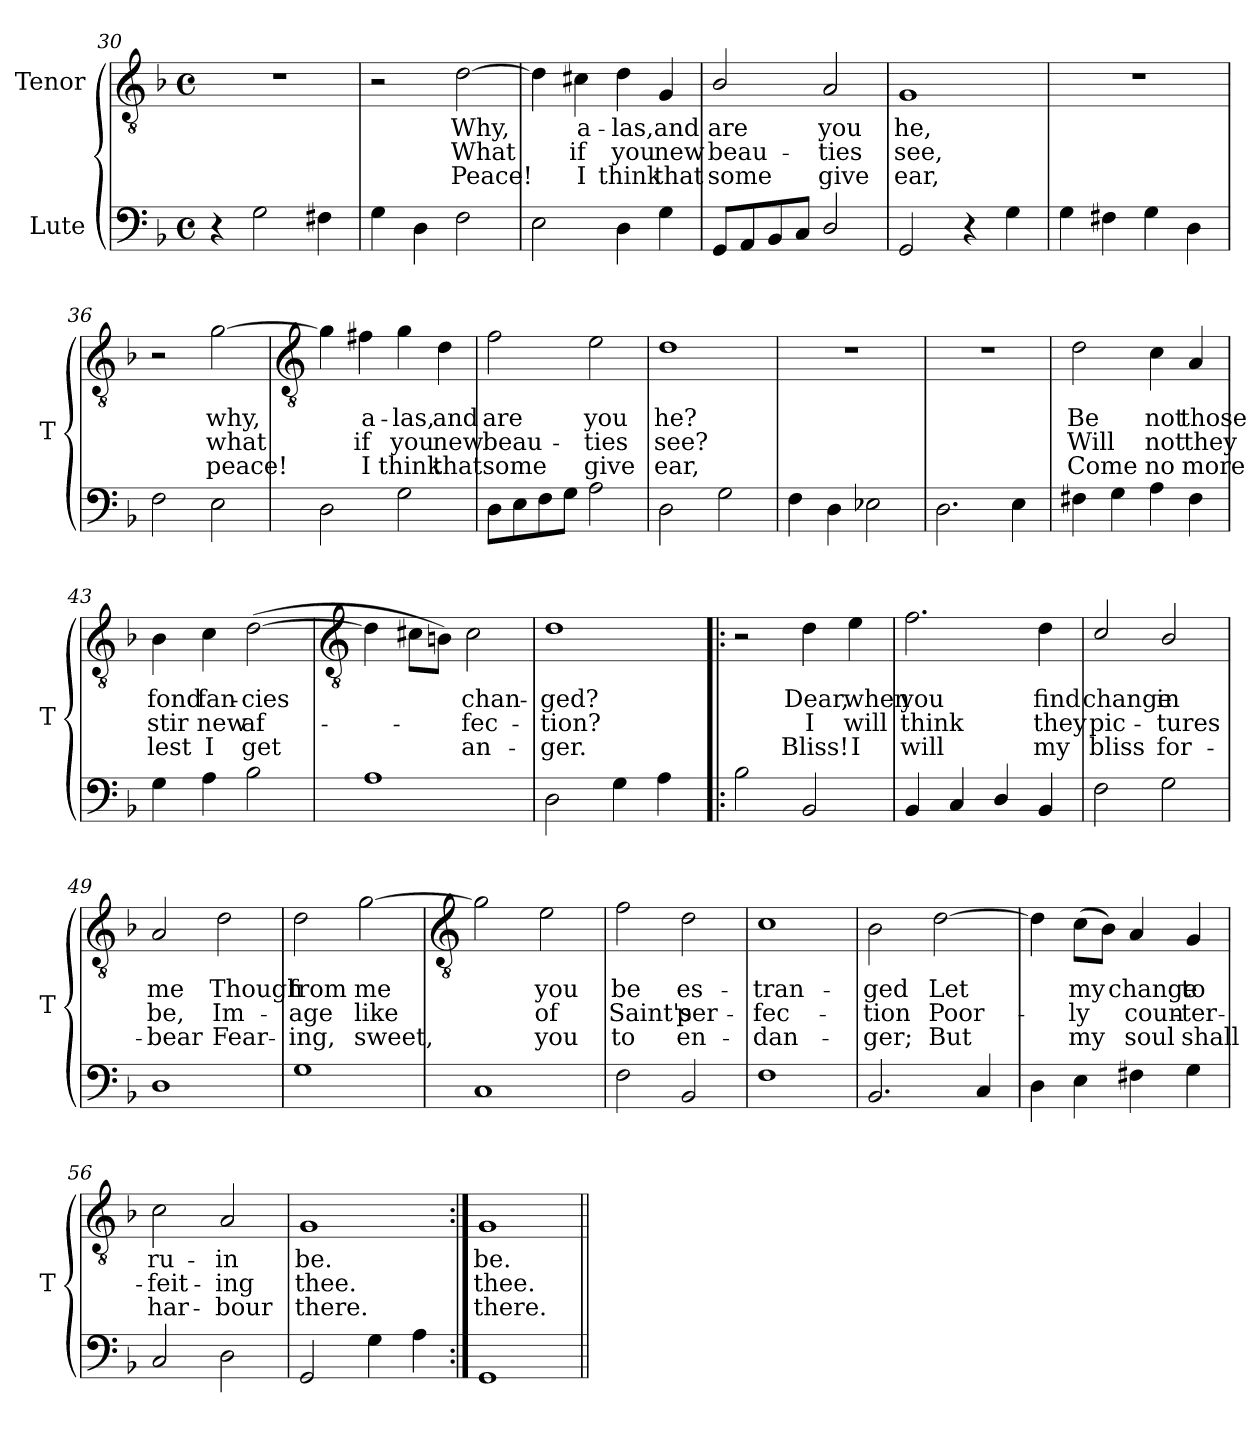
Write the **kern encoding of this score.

**kern	**kern	**text	**text	**text
*part2	*part1	*part1	*part1	*part1
*staff2	*staff1	*staff1	*staff1	*staff1
*I"Lute	*I"Tenor	*	*	*
*	*I'T	*	*	*
!!LO:LB:g=z
*clefF4	*clefGv2	*	*	*
*k[b-]	*k[b-]	*	*	*
*F:	*F:	*	*	*
*M4/4	*M4/4	*	*	*
*met(c)	*met(c)	*	*	*
=30	=30	=30	=30	=30
4r	1r	.	.	.
2G	.	.	.	.
4F#X	.	.	.	.
=31	=31	=31	=31	=31
4G	2r	.	.	.
4D	.	.	.	.
!	!	!LO:LY:b	!LO:LY:b	!LO:LY:b
2F	[2d	Why,	What	Peace!
=32	=32	=32	=32	=32
2E	4d]	.	.	.
!	!	!LO:LY:b	!LO:LY:b	!LO:LY:b
.	4c#X	a-	-if	I
!	!	!LO:LY:b	!LO:LY:b	!LO:LY:b
4D	4d	las,	you	think
!	!	!LO:LY:b	!LO:LY:b	!LO:LY:b
4G	4G	and	new	that
=33	=33	=33	=33	=33
!	!	!LO:LY:b	!LO:LY:b	!LO:LY:b
8GGL	2B-/	are	beau-	-some
8AA	.	.	.	.
8BB-	.	.	.	.
8CJ	.	.	.	.
!	!	!LO:LY:b	!LO:LY:b	!LO:LY:b
2D/	2A	you	ties	give
=34	=34	=34	=34	=34
!	!	!LO:LY:b	!LO:LY:b	!LO:LY:b
2GG	1G	he,	see,	ear,
4r	.	.	.	.
4G	.	.	.	.
=35	=35	=35	=35	=35
4G	1r	.	.	.
4F#X	.	.	.	.
4G	.	.	.	.
4D	.	.	.	.
=36	=36	=36	=36	=36
2F	2r	.	.	.
!	!	!LO:LY:b	!LO:LY:b	!LO:LY:b
2E	[2g	why,	what	peace!
!!LO:LB:g=z
=37	=37	=37	=37	=37
*	*clefGv2	*	*	*
2D	4g]	.	.	.
!	!	!LO:LY:b	!LO:LY:b	!LO:LY:b
.	4f#X	a-	-if	I
!	!	!LO:LY:b	!LO:LY:b	!LO:LY:b
2G	4g	las,	you	think
!	!	!LO:LY:b	!LO:LY:b	!LO:LY:b
.	4d	and	new	that
=38	=38	=38	=38	=38
!	!	!LO:LY:b	!LO:LY:b	!LO:LY:b
8DL	2f	are	beau-	-some
8E	.	.	.	.
8F	.	.	.	.
8GJ	.	.	.	.
!	!	!LO:LY:b	!LO:LY:b	!LO:LY:b
2A	2e	you	ties	give
=39	=39	=39	=39	=39
!	!	!LO:LY:b	!LO:LY:b	!LO:LY:b
2D	1d	he?	see?	ear,
2G	.	.	.	.
=40	=40	=40	=40	=40
4F	1r	.	.	.
4D	.	.	.	.
2E-X	.	.	.	.
=41	=41	=41	=41	=41
2.D	1r	.	.	.
4E	.	.	.	.
=42	=42	=42	=42	=42
!	!	!LO:LY:b	!LO:LY:b	!LO:LY:b
4F#X	2d	Be	Will	Come
4G	.	.	.	.
!	!	!LO:LY:b	!LO:LY:b	!LO:LY:b
4A	4c	not	not	no
!	!	!LO:LY:b	!LO:LY:b	!LO:LY:b
4F#	4A	those	they	more
=43	=43	=43	=43	=43
!	!	!LO:LY:b	!LO:LY:b	!LO:LY:b
4G	4B-	fond	stir	lest
!	!	!LO:LY:b	!LO:LY:b	!LO:LY:b
4A	4c	fan-	-new	I
!	!	!LO:LY:b	!LO:LY:b	!LO:LY:b
2B-	(>[2d	cies	af-	get
!!LO:LB:g=z
=44	=44	=44	=44	=44
*	*clefGv2	*	*	*
1A	4d]	.	.	.
.	8c#XL	.	.	.
.	8BnJ)	.	.	.
!	!	!LO:LY:b	!LO:LY:b	!LO:LY:b
.	2c#	chan-	-fec-	-an-
=45	=45	=45	=45	=45
!	!	!LO:LY:b	!LO:LY:b	!LO:LY:b
2D	1d	-ged?	tion?	ger.
4G	.	.	.	.
4A	.	.	.	.
=46!|:	=46!|:	=46!|:	=46!|:	=46!|:
2B-	2r	.	.	.
!	!	!LO:LY:b	!LO:LY:b	!LO:LY:b
2BB-	4d	Dear,	I	Bliss!
!	!	!LO:LY:b	!LO:LY:b	!LO:LY:b
.	4e	when	will	I
=47	=47	=47	=47	=47
!	!	!LO:LY:b	!LO:LY:b	!LO:LY:b
4BB-	2.f	you	think	will
4C	.	.	.	.
4D/	.	.	.	.
!	!	!LO:LY:b	!LO:LY:b	!LO:LY:b
4BB-	4d	find	they	my
=48	=48	=48	=48	=48
!	!	!LO:LY:b	!LO:LY:b	!LO:LY:b
2F	2c/	change	pic-	-bliss
!	!	!LO:LY:b	!LO:LY:b	!LO:LY:b
2G	2B-/	in	tures	for-
=49	=49	=49	=49	=49
!	!	!LO:LY:b	!LO:LY:b	!LO:LY:b
1D	2A	-me	be,	bear
!	!	!LO:LY:b	!LO:LY:b	!LO:LY:b
.	2d	Though	Im-	-Fear-
=50	=50	=50	=50	=50
!	!	!LO:LY:b	!LO:LY:b	!LO:LY:b
1G	2d	-from	age	ing,
!	!	!LO:LY:b	!LO:LY:b	!LO:LY:b
.	[2g	me	like	sweet,
!!LO:LB:g=z
=51	=51	=51	=51	=51
*	*clefGv2	*	*	*
1C	2g]	.	.	.
!	!	!LO:LY:b	!LO:LY:b	!LO:LY:b
.	2e	you	of	you
=52	=52	=52	=52	=52
!	!	!LO:LY:b	!LO:LY:b	!LO:LY:b
2F	2f	be	Saint's	to
!	!	!LO:LY:b	!LO:LY:b	!LO:LY:b
2BB-	2d	es-	-per-	-en-
=53	=53	=53	=53	=53
!	!	!LO:LY:b	!LO:LY:b	!LO:LY:b
1F	1c	-tran-	-fec-	-dan-
=54	=54	=54	=54	=54
!	!	!LO:LY:b	!LO:LY:b	!LO:LY:b
2.BB-	2B-	-ged	tion	ger;
!	!	!LO:LY:b	!LO:LY:b	!LO:LY:b
.	[2d	Let	Poor-	-But
4C	.	.	.	.
=55	=55	=55	=55	=55
4D	4d]	.	.	.
!	!	!LO:LY:b	!LO:LY:b	!LO:LY:b
4E	(>8cL	my	ly	my
.	8B-J)	.	.	.
!	!	!LO:LY:b	!LO:LY:b	!LO:LY:b
4F#X	4A	change	coun-	-soul
!	!	!LO:LY:b	!LO:LY:b	!LO:LY:b
4G	4G	to	ter-	-shall
=56	=56	=56	=56	=56
!	!	!LO:LY:b	!LO:LY:b	!LO:LY:b
2C	2c	ru-	-feit-	-har-
!	!	!LO:LY:b	!LO:LY:b	!LO:LY:b
2D	2A	-in	ing	bour
=57	=57	=57	=57	=57
!	!	!LO:LY:b	!LO:LY:b	!LO:LY:b
2GG	1G	be.	thee.	there.
4G	.	.	.	.
4A	.	.	.	.
=58:|!	=58:|!	=58:|!	=58:|!	=58:|!
!	!	!LO:LY:b	!LO:LY:b	!LO:LY:b
1GG	1G	be.	thee.	there.
=||	=||	=||	=||	=||
*-	*-	*-	*-	*-
